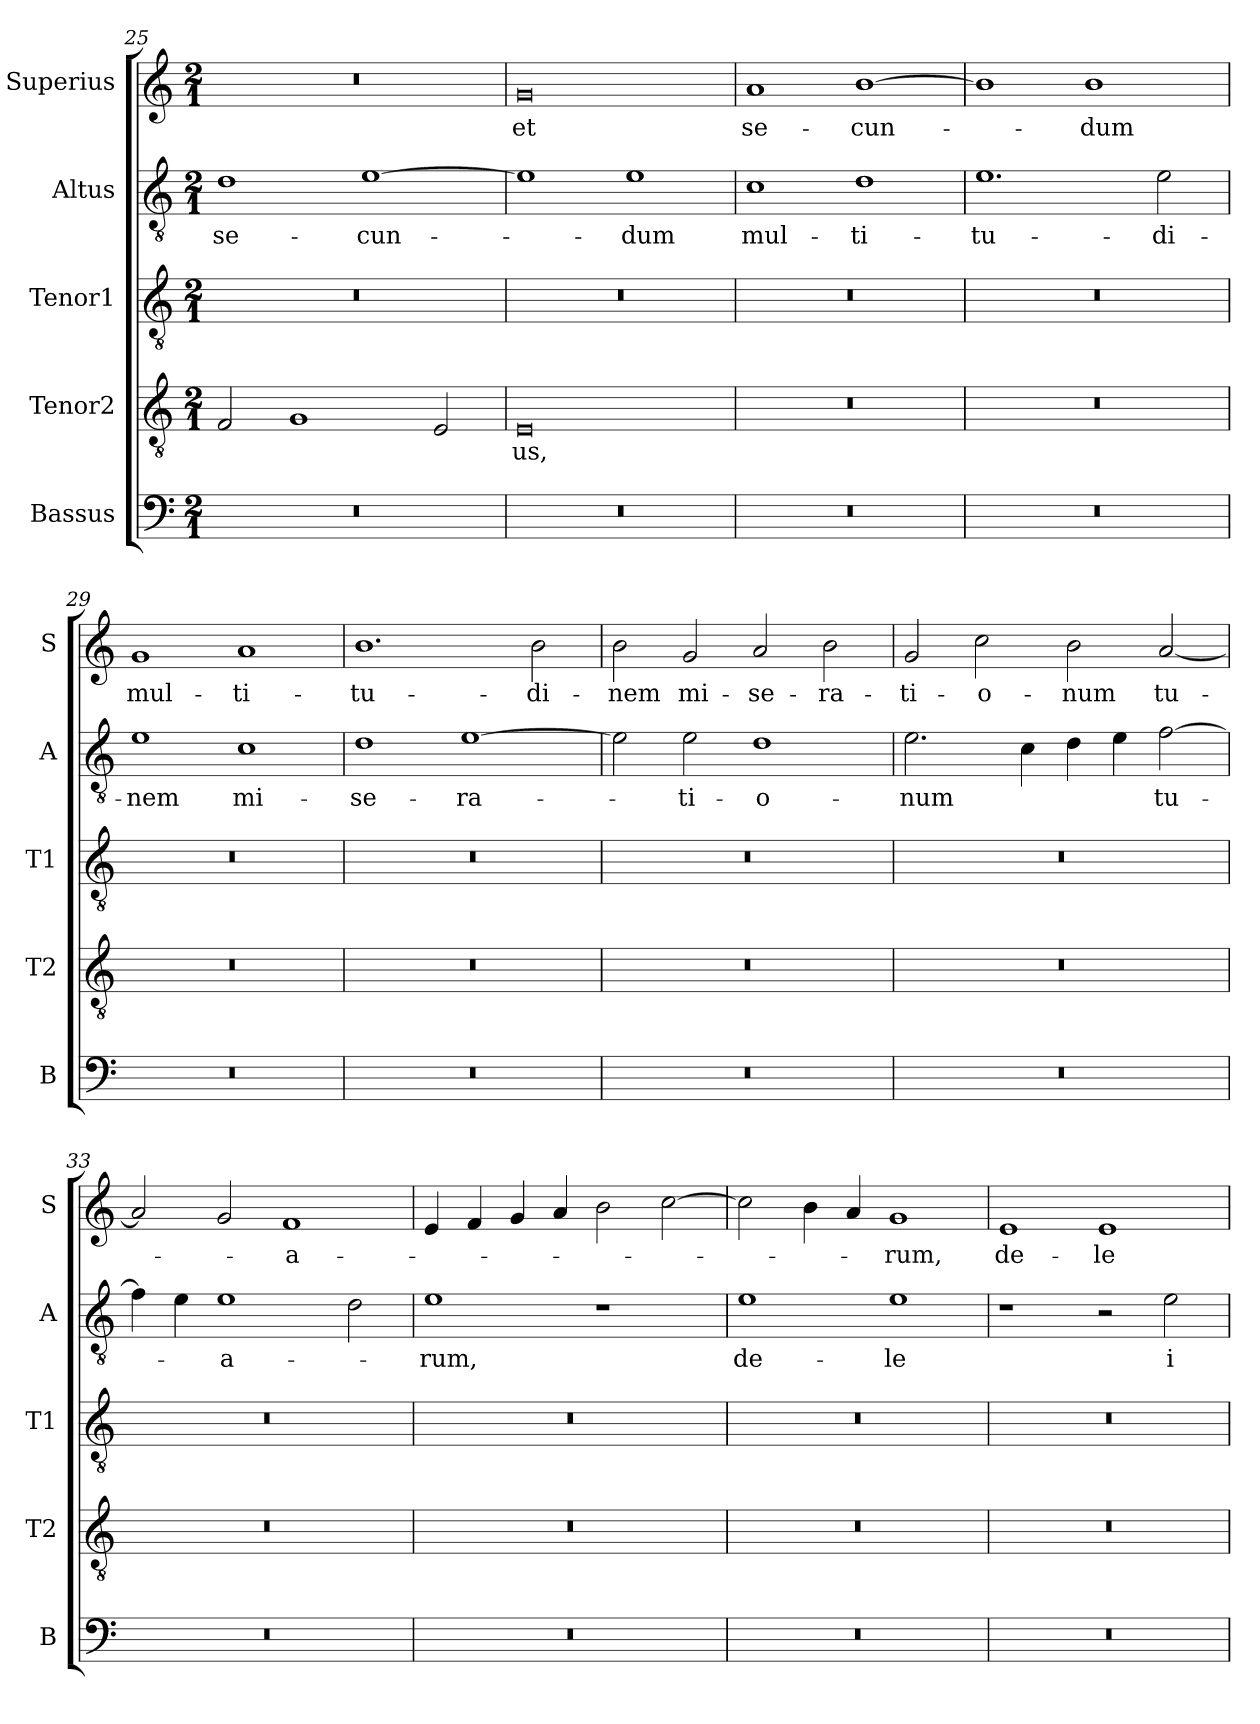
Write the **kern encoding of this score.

**kern	**kern	**text	**kern	**kern	**text	**kern	**text
*part5	*part4	*part4	*part3	*part2	*part2	*part1	*part1
*staff5	*staff4	*staff4	*staff3	*staff2	*staff2	*staff1	*staff1
*I"Bassus	*I"Tenor2	*	*I"Tenor1	*I"Altus	*	*I"Superius	*
*I'B	*I'T2	*	*I'T1	*I'A	*	*I'S	*
*clefF4	*clefGv2	*	*clefGv2	*clefGv2	*	*clefG2	*
*k[]	*k[]	*	*k[]	*k[]	*	*k[]	*
*M2/1	*M2/1	*	*M2/1	*M2/1	*	*M2/1	*
=25	=25	=25	=25	=25	=25	=25	=25
0r	2F	.	0r	1d	se-	0r	.
.	1G	.	.	.	.	.	.
.	.	.	.	[1e	-cun-	.	.
.	2E	.	.	.	.	.	.
=26	=26	=26	=26	=26	=26	=26	=26
0r	0E	-us,	0r	1e]	.	0g	et
.	.	.	.	1e	-dum	.	.
=27	=27	=27	=27	=27	=27	=27	=27
0r	0r	.	0r	1c	mul-	1a	se-
.	.	.	.	1d	-ti-	[1b	-cun-
=28	=28	=28	=28	=28	=28	=28	=28
0r	0r	.	0r	1.e	-tu-	1b]	.
.	.	.	.	.	.	1b	-dum
.	.	.	.	2e	-di-	.	.
=29	=29	=29	=29	=29	=29	=29	=29
0r	0r	.	0r	1e	-nem	1g	mul-
.	.	.	.	1c	mi-	1a	-ti-
=30	=30	=30	=30	=30	=30	=30	=30
0r	0r	.	0r	1d	-se-	1.b	-tu-
.	.	.	.	[1e	-ra-	.	.
.	.	.	.	.	.	2b	-di-
=31	=31	=31	=31	=31	=31	=31	=31
0r	0r	.	0r	2e]	.	2b	-nem
.	.	.	.	2e	-ti-	2g	mi-
.	.	.	.	1d	-o-	2a	-se-
.	.	.	.	.	.	2b	-ra-
=32	=32	=32	=32	=32	=32	=32	=32
0r	0r	.	0r	2.e	-num	2g	-ti-
.	.	.	.	.	.	2cc	-o-
.	.	.	.	4c	.	.	.
.	.	.	.	4d	.	2b	-num
.	.	.	.	4e	.	.	.
.	.	.	.	[2f	tu-	[2a	tu-
=33	=33	=33	=33	=33	=33	=33	=33
0r	0r	.	0r	4f]	.	2a]	.
.	.	.	.	4e	.	.	.
.	.	.	.	1e	-a-	2g	.
.	.	.	.	.	.	1f	-a-
.	.	.	.	2d	.	.	.
=34	=34	=34	=34	=34	=34	=34	=34
0r	0r	.	0r	1e	-rum,	4e	.
.	.	.	.	.	.	4f	.
.	.	.	.	.	.	4g	.
.	.	.	.	.	.	4a	.
.	.	.	.	1r	.	2b	.
.	.	.	.	.	.	[2cc	.
=35	=35	=35	=35	=35	=35	=35	=35
0r	0r	.	0r	1e	de-	2cc]	.
.	.	.	.	.	.	4b	.
.	.	.	.	.	.	4a	.
.	.	.	.	1e	-le	1g	-rum,
=36	=36	=36	=36	=36	=36	=36	=36
0r	0r	.	0r	1r	.	1e	de-
.	.	.	.	2r	.	1e	-le
.	.	.	.	2e	i-	.	.
=	=	=	=	=	=	=	=
*-	*-	*-	*-	*-	*-	*-	*-
